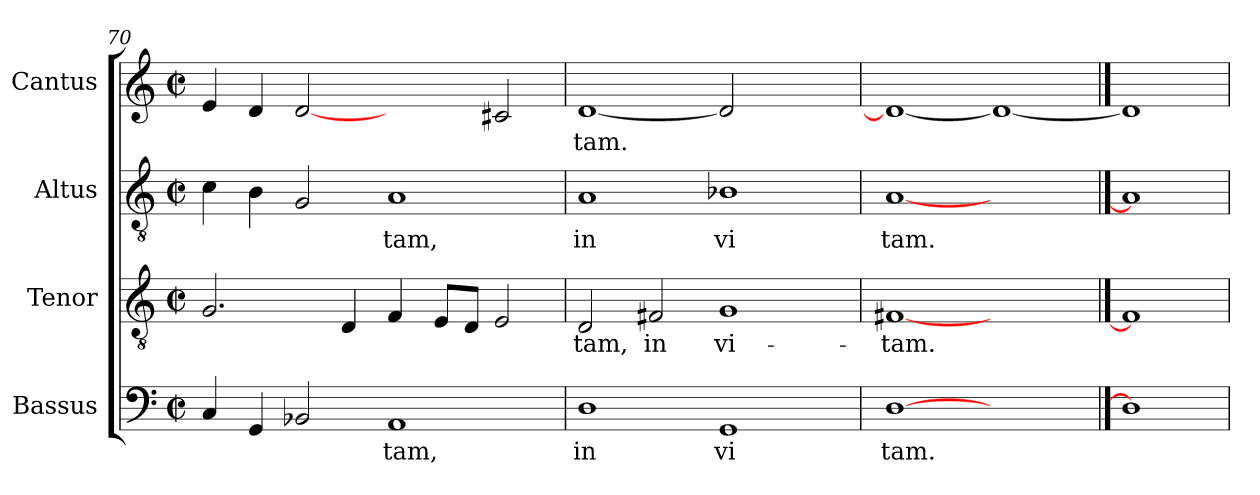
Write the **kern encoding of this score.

**kern	**text	**kern	**text	**kern	**text	**kern	**text
*part4	*part4	*part3	*part3	*part2	*part2	*part1	*part1
*staff4	*staff4	*staff3	*staff3	*staff2	*staff2	*staff1	*staff1
*I"Bassus	*	*I"Tenor	*	*I"Altus	*	*I"Cantus	*
*clefF4	*	*clefGv2	*	*clefGv2	*	*clefG2	*
*k[]	*	*k[]	*	*k[]	*	*k[]	*
*C:	*	*C:	*	*C:	*	*C:	*
*M2/2	*	*M2/2	*	*M2/2	*	*M2/2	*
*met(c|)	*	*met(c|)	*	*met(c|)	*	*met(c|)	*
=70	=70	=70	=70	=70	=70	=70	=70
!	!LO:LY:b:cj	!	!LO:LY:b:cj	!	!LO:LY:b:cj	!	!LO:LY:b:cj
4C/	.	2.G/	--	4c\	.	4e/	.
!	!LO:LY:b:cj	!	!	!	!LO:LY:b:cj	!	!LO:LY:b:cj
4GG/	.	.	.	4B\	.	4d/	.
!	!LO:LY:b:cj	!	!	!	!LO:LY:b:cj	!	!LO:LY:b:cj
2BB-X/	.	.	.	2G/	.	[2d	.
!	!	!	!LO:LY:b:cj	!	!	!	!
.	.	4D/	--	.	.	.	.
!	!LO:LY:b:cj	!	!LO:LY:b:cj	!	!LO:LY:b:cj	!	!
1AA	tam,	4F/	--	1A	tam,	2ryy	.
!	!	!	!LO:LY:b:cj	!	!	!	!
.	.	8E/L	--	.	.	.	.
!	!	!	!LO:LY:b:cj	!	!	!	!
.	.	8D/J	--	.	.	.	.
!	!	!	!LO:LY:b:cj	!	!	!	!LO:LY:b:cj
.	.	2E/	--	.	.	2c#/	.
=71	=71	=71	=71	=71	=71	=71	=71
!	!LO:LY:b:cj	!	!LO:LY:b:cj	!	!LO:LY:b:cj	!	!LO:LY:b:cj
1D	in	2D/	-tam,	1A	in	[<1d	tam.
!	!	!	!LO:LY:b:cj	!	!	!	!
.	.	2F#X/	in	.	.	.	.
!	!LO:LY:b:cj	!	!LO:LY:b:cj	!	!LO:LY:b:cj	!	!
1GG	vi	1G	vi-	1B-X	vi	2d]	.
.	.	.	.	.	.	2ryy	.
=72	=72	=72	=72	=72	=72	=72	=72
!	!LO:LY:b:cj	!	!LO:LY:b:cj	!	!LO:LY:b:cj	!	!LO:LY:b:cj
[1D	tam.	[1F#X	-tam.	[1A	tam.	1d_	.
1ryy	.	1ryy	.	1ryy	.	1d_	.
==73	==73	==73	==73	==73	==73	==73	==73
1D]	.	1F#]	.	1A]	.	1d]	.
=	=	=	=	=	=	=	=
*-	*-	*-	*-	*-	*-	*-	*-
